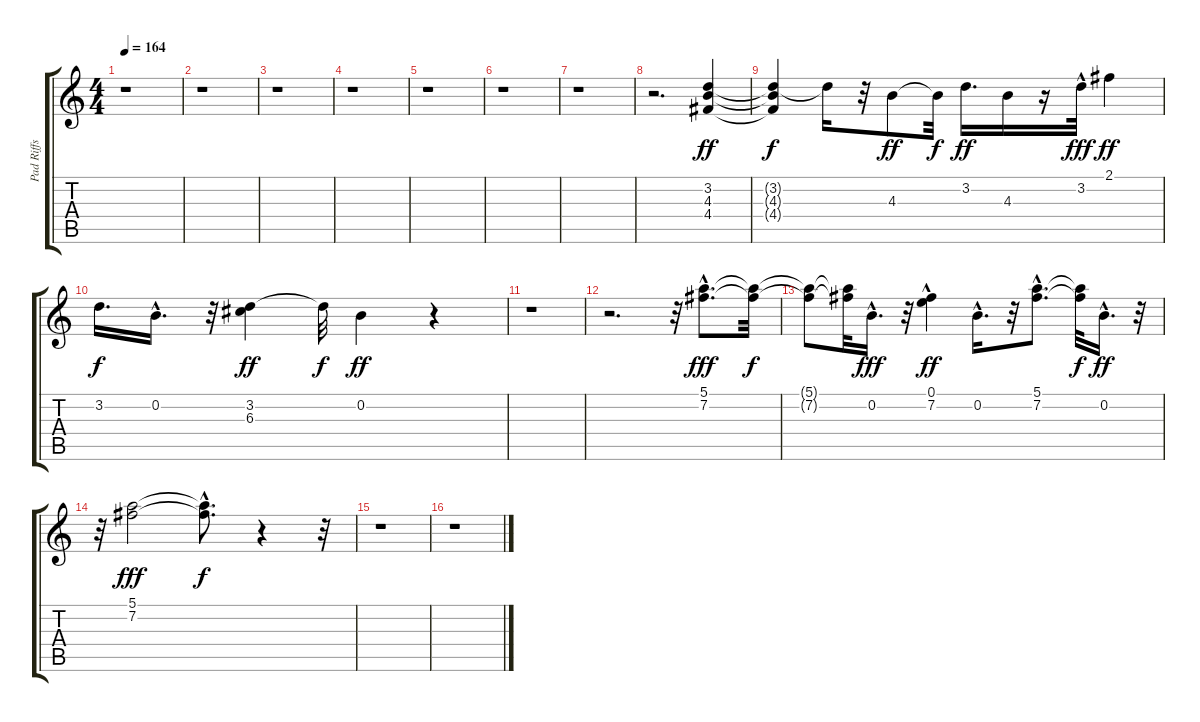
\track ("Pad Riffs" "Pad Riffs") {instrument overdrivenguitar}
\staff {score tabs}
\tuning (E4 B3 G3 D3 A2 E2) {hide}
\ts (4 4)
\tempo 164
\clef g2
\ks c
r.1{dy fff} |
r.1 |
r.1 |
r.1 |
r.1 |
r.1 |
r.1 |
r.2{d} (3.2 4.3 4.4).4{dy ff} |
(3.2{t} 4.3{t} 4.4{t}).4{dy f} 3.2{t}.16 r.32 4.3.8{dy ff} 4.3{t}.32{dy f} 3.2.16{d dy ff} 4.3.16 r.16 3.2{hac}.32{dy fff} 2.1.4{dy ff} |
3.2.16{d dy f} 0.2{hac}.16{d} r.32 (3.2 6.3).4{dy ff} 3.2{t}.32{dy f} 0.2.4{dy ff} r.4 |
r.1 |
r.2{d} r.32 (5.1{hac} 7.2{hac}).8{d dy fff} (5.1{t} 7.2{t}).32{dy f} |
(5.1{t} 7.2{t}).8 (5.1{t} 7.2{t}).32 0.2{hac}.16{d dy fff} r.32 (0.1{hac} 7.2).4{dy ff} 0.2{hac}.16{d} r.32 (5.1{hac} 7.2{hac}).8{d} (5.1{t} 7.2{t}).32{dy f} 0.2{hac}.16{d dy ff} r.32 |
r.32 (5.1 7.2).2{dy fff} (5.1{hac t} 7.2{hac t}).8{d dy f} r.4 r.32 |
r.1 |
r.1
